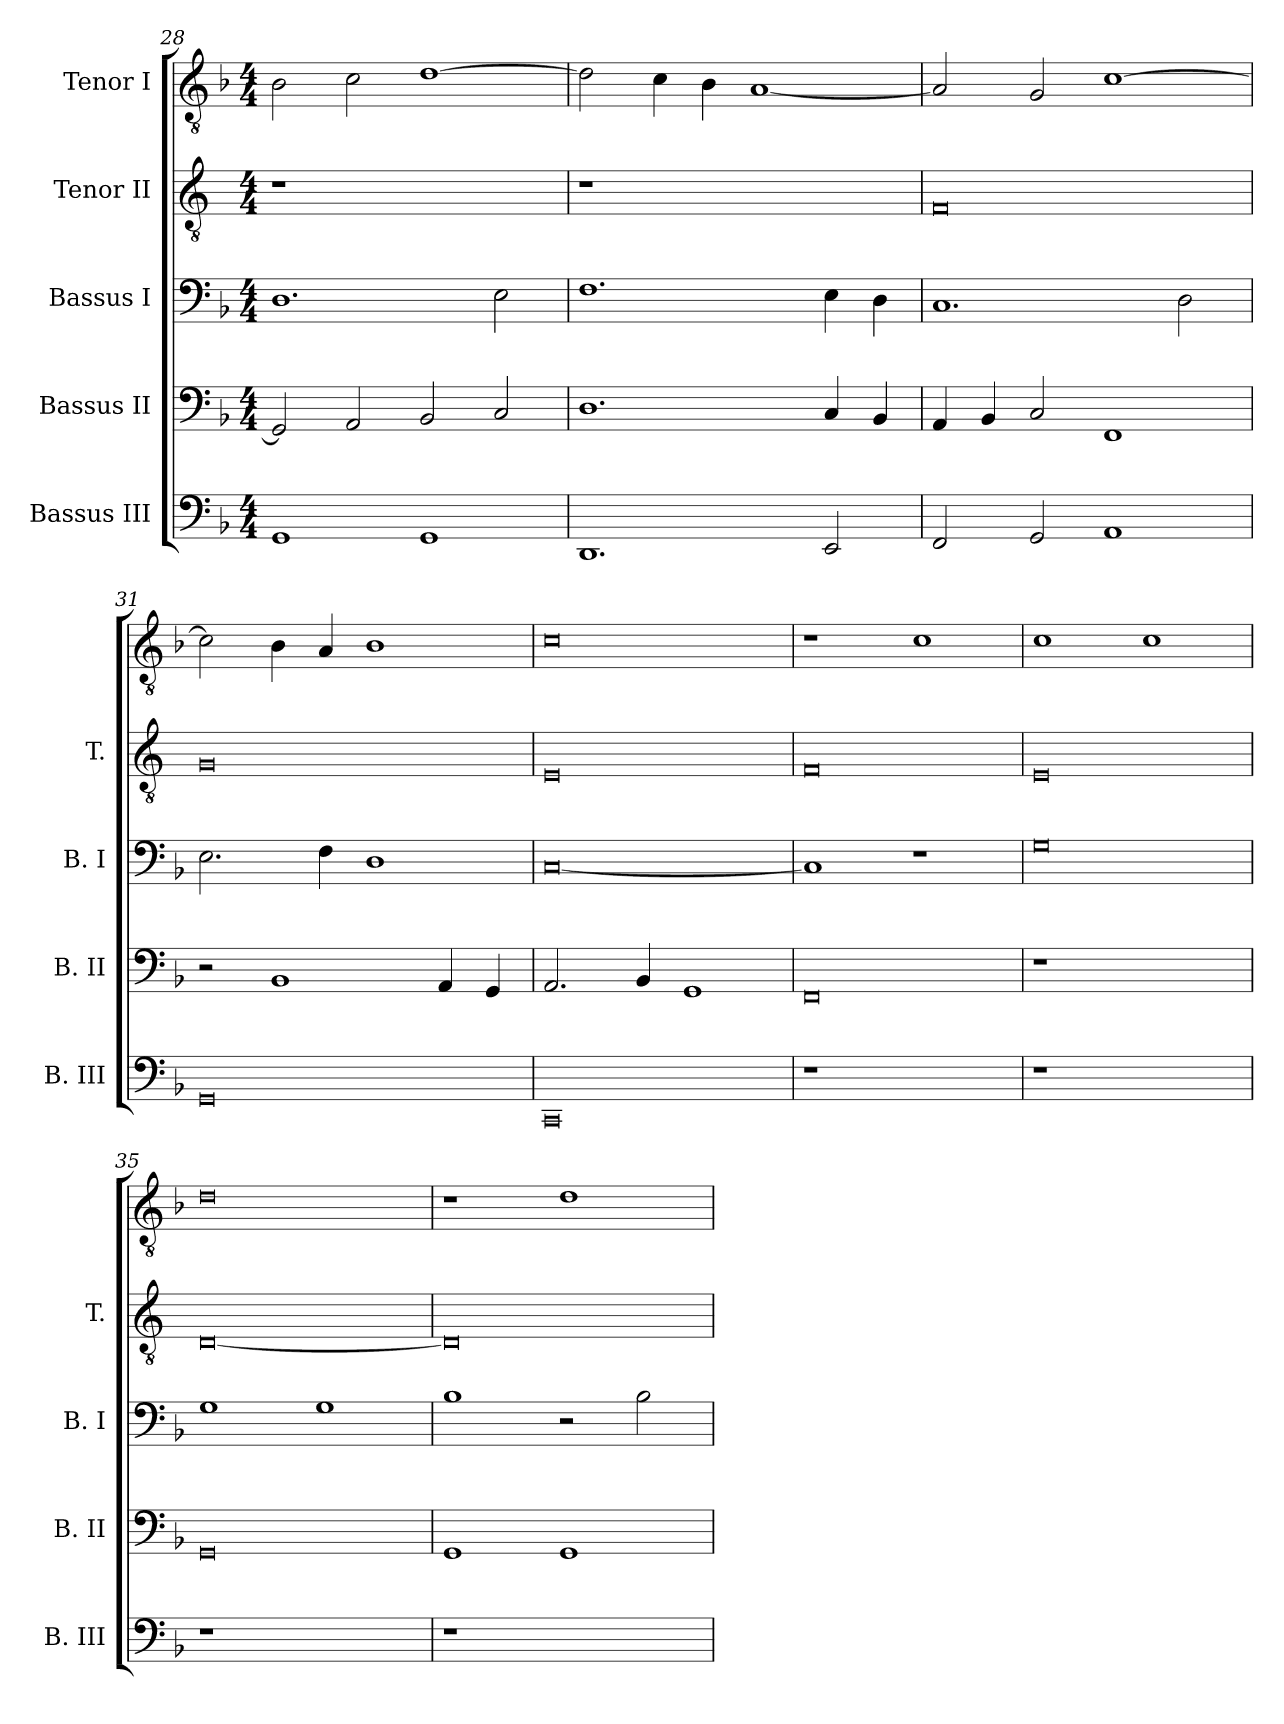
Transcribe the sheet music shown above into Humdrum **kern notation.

**kern	**kern	**kern	**kern	**kern
*part5	*part4	*part3	*part2	*part1
*staff5	*staff4	*staff3	*staff2	*staff1
*I"Bassus III	*I"Bassus II	*I"Bassus I	*I"Tenor II	*I"Tenor I
*I'B. III	*I'B. II	*I'B. I	*I'T.	*
*clefF4	*clefF4	*clefF4	*clefGv2	*clefGv2
*	*	*	*ITrd7c12	*ITrd7c12
*k[b-]	*k[b-]	*k[b-]	*k[]	*k[b-]
*F:	*F:	*F:	*C:	*F:
*M4/4	*M4/4	*M4/4	*M4/4	*M4/4
=28	=28	=28	=28	=28
!	!	!	!LO:N:vis=1	!
1GGi	2GGi/]	1.Di	1r	2BB-i\
.	2AAi/	.	.	2Ci\
1GGi	2BB-i/	.	1ryy	[>1Di
.	2Ci/	2Ei\	.	.
=29	=29	=29	=29	=29
!	!	!	!LO:N:vis=1	!
1.DDi	1.Di	1.Fi	1r	2Di\]
.	.	.	.	4Ci\
.	.	.	.	4BB-i\
.	.	.	1ryy	[<1AAi
2EEi/	4Ci/	4Ei\	.	.
.	4BB-i/	4Di\	.	.
!!LO:LB:g=z
=30	=30	=30	=30	=30
2FFi/	4AAi/	1.Ci	0FFi	2AAi/]
.	4BB-i/	.	.	.
2GGi/	2Ci/	.	.	2GGi/
1AAi	1FFi	.	.	[>1Ci
.	.	2Di\	.	.
=31	=31	=31	=31	=31
0GGi	2r	2.Ei\	0GGi	2Ci\]
.	1BB-i	.	.	4BB-i\
.	.	4Fi\	.	4AAi/
.	.	1Di	.	1BB-i
.	4AAi/	.	.	.
.	4GGi/	.	.	.
=32	=32	=32	=32	=32
0CCi	2.AAi/	[<0Ci	0EEi	0Ci
.	4BB-i/	.	.	.
.	1GGi	.	.	.
=33	=33	=33	=33	=33
!LO:N:vis=1	!	!	!	!
1r	0FFi	1Ci]	0FFi	1r
1ryy	.	1r	.	1Ci
=34	=34	=34	=34	=34
!LO:N:vis=1	!LO:N:vis=1	!	!	!
1r	1r	0Gi	0EEi	1Ci
1ryy	1ryy	.	.	1Ci
=35	=35	=35	=35	=35
!LO:N:vis=1	!	!	!	!
1r	0GGi	1Gi	[<0DDi	0Di
1ryy	.	1Gi	.	.
!!LO:PB:g=z
=36	=36	=36	=36	=36
!LO:N:vis=1	!	!	!	!
1r	1GGi	1B-i	0DDi]	1r
1ryy	1GGi	2r	.	1Di
.	.	2B-i\	.	.
=	=	=	=	=
*-	*-	*-	*-	*-
